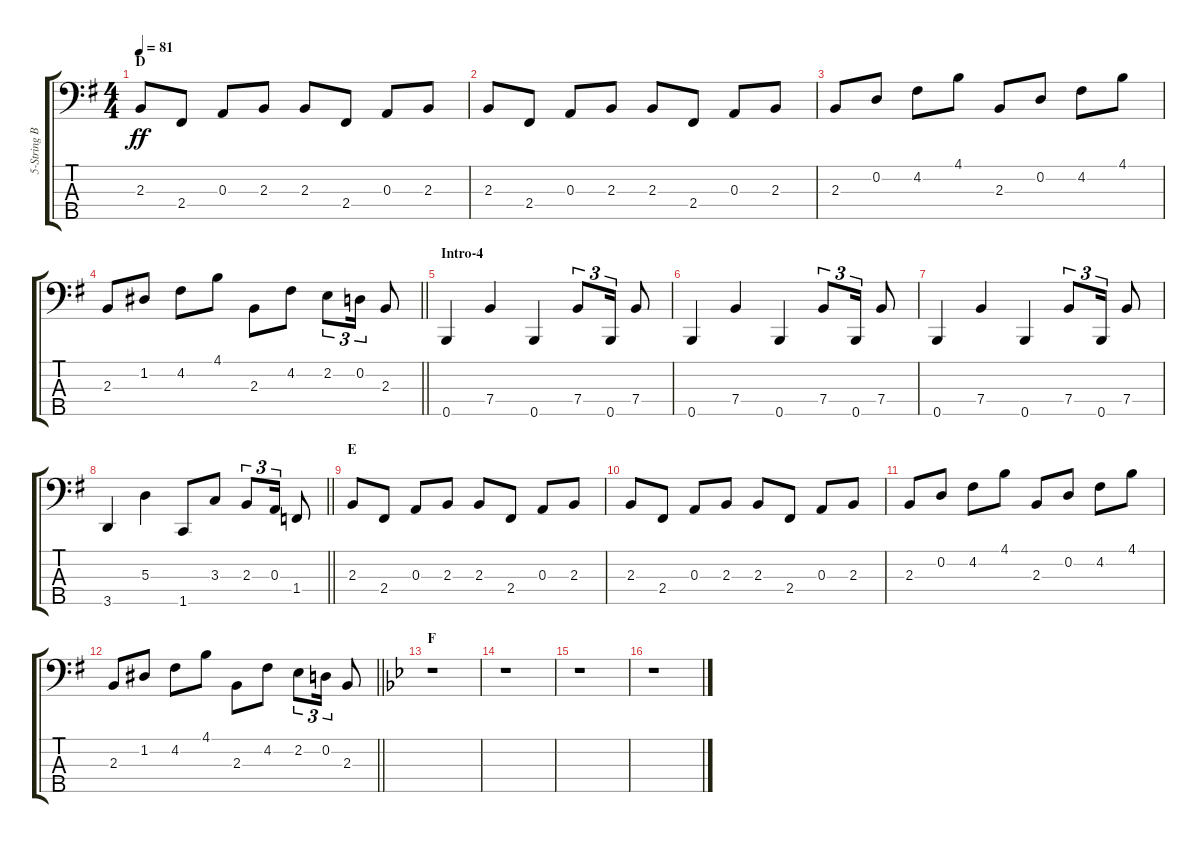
\track ("5-String Bass" "5-String B") {instrument electricbassfinger}
\staff {score tabs}
\tuning (G2 D2 A1 E1 B0) {hide}
\ts (4 4)
\section ("" "D")
\tempo 81
\clef f4
\ks g
2.3.8{dy ff} 2.4.8 0.3.8 2.3.8 2.3.8 2.4.8 0.3.8 2.3.8 |
2.3.8 2.4.8 0.3.8 2.3.8 2.3.8 2.4.8 0.3.8 2.3.8 |
2.3.8 0.2.8 4.2.8 4.1.8 2.3.8 0.2.8 4.2.8 4.1.8 |
\barLineRight lightlight
2.3.8 1.2.8 4.2.8 4.1.8 2.3.8 4.2.8 2.2.8{tu (3 2)} 0.2.16{tu (3 2)} 2.3.8 |
\section ("" "Intro-4")
0.5.4 7.4.4 0.5.4 7.4.8{tu (3 2)} 0.5.16{tu (3 2)} 7.4.8 |
0.5.4 7.4.4 0.5.4 7.4.8{tu (3 2)} 0.5.16{tu (3 2)} 7.4.8 |
0.5.4 7.4.4 0.5.4 7.4.8{tu (3 2)} 0.5.16{tu (3 2)} 7.4.8 |
\barLineRight lightlight
3.5.4 5.3.4 1.5.8 3.3.8 2.3.8{tu (3 2)} 0.3.16{tu (3 2)} 1.4.8 |
\section ("" "E")
2.3.8 2.4.8 0.3.8 2.3.8 2.3.8 2.4.8 0.3.8 2.3.8 |
2.3.8 2.4.8 0.3.8 2.3.8 2.3.8 2.4.8 0.3.8 2.3.8 |
2.3.8 0.2.8 4.2.8 4.1.8 2.3.8 0.2.8 4.2.8 4.1.8 |
\barLineRight lightlight
2.3.8 1.2.8 4.2.8 4.1.8 2.3.8 4.2.8 2.2.8{tu (3 2)} 0.2.16{tu (3 2)} 2.3.8 |
\section ("" "F")
\ks bb
r.1 |
r.1 |
r.1 |
r.1
